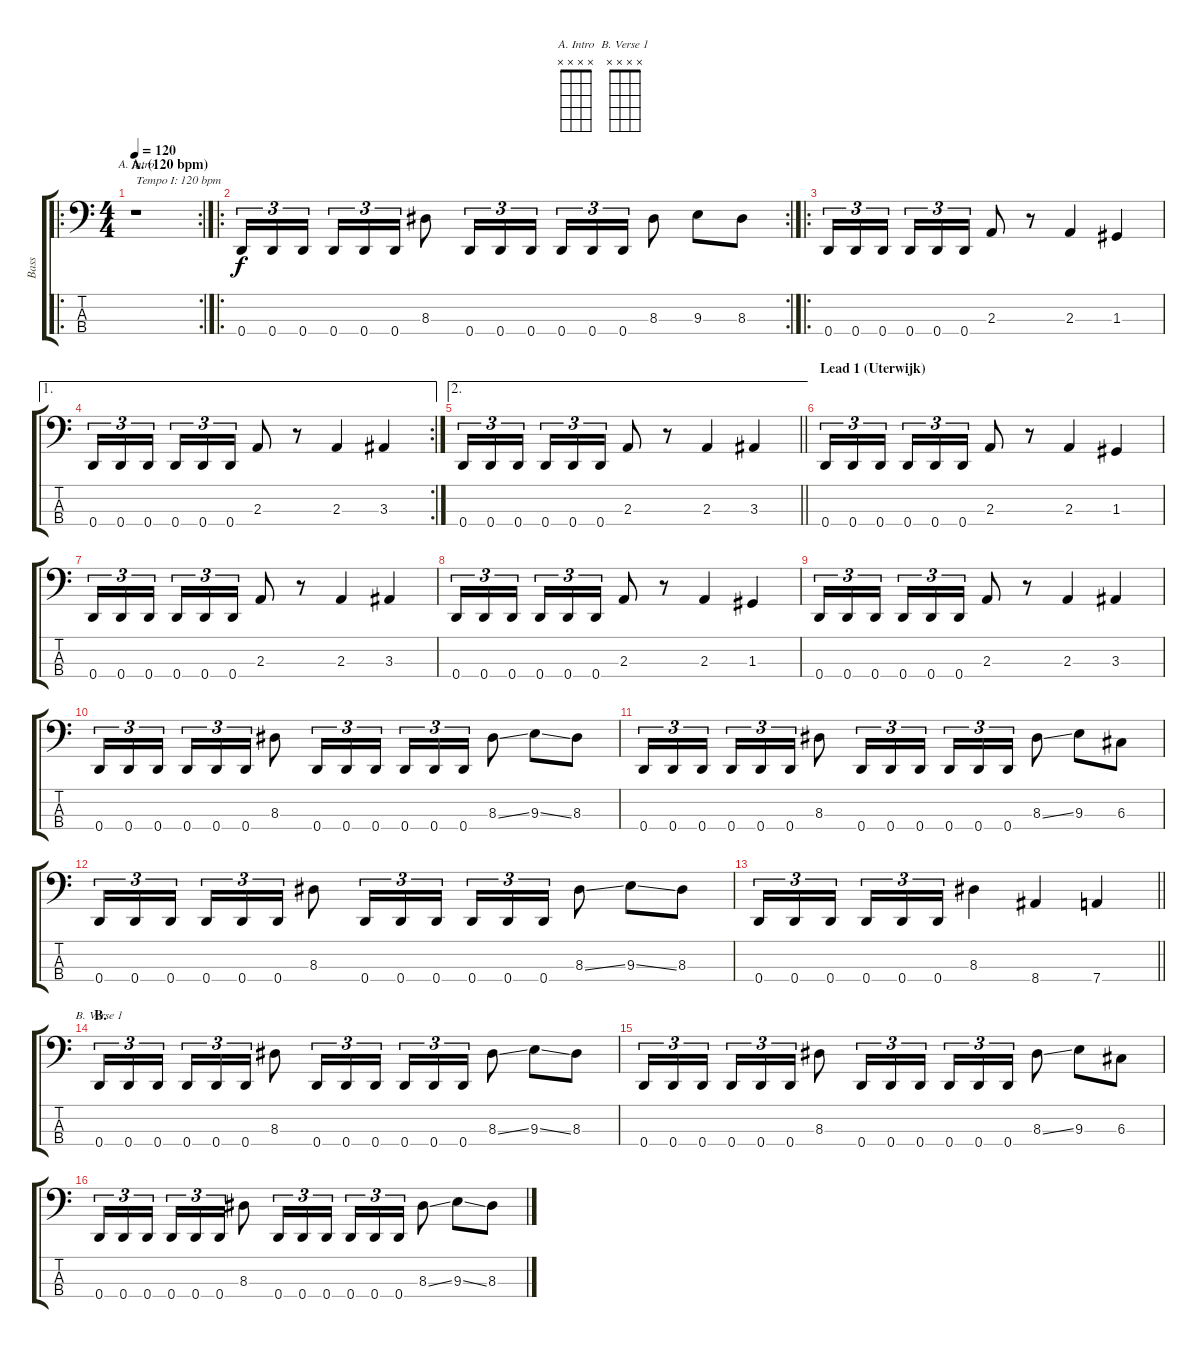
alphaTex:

\track ("Bass " "Bass ") {instrument electricbassfinger}
\staff {score tabs}
\tuning (F2 C2 G1 D1) {hide}
\chord ("A. Intro" x x x x)
\chord ("B. Verse 1" x x x x)
\ro
\rc 2
\ts (4 4)
\section ("" "A. (120 bpm)")
\tempo 120
\clef f4
\ks c
r.1{ch "A. Intro" txt "Tempo I: 120 bpm " dy f instrument electricbassfinger} |
\ro
\rc 2
0.4.16{tu (3 2)} 0.4.16{tu (3 2)} 0.4.16{tu (3 2) beam splitsecondary} 0.4.16{tu (3 2)} 0.4.16{tu (3 2)} 0.4.16{tu (3 2)} 8.3.8 0.4.16{tu (3 2)} 0.4.16{tu (3 2)} 0.4.16{tu (3 2)} 0.4.16{tu (3 2)} 0.4.16{tu (3 2)} 0.4.16{tu (3 2)} 8.3.8 9.3.8 8.3.8 |
\ro
0.4.16{tu (3 2)} 0.4.16{tu (3 2)} 0.4.16{tu (3 2) beam splitsecondary} 0.4.16{tu (3 2)} 0.4.16{tu (3 2)} 0.4.16{tu (3 2)} 2.3.8 r.8 2.3.4 1.3.4 |
\ae 1
\rc 2
0.4.16{tu (3 2)} 0.4.16{tu (3 2)} 0.4.16{tu (3 2) beam splitsecondary} 0.4.16{tu (3 2)} 0.4.16{tu (3 2)} 0.4.16{tu (3 2)} 2.3.8 r.8 2.3.4 3.3.4 |
\ae 2
\barLineRight lightlight
0.4.16{tu (3 2)} 0.4.16{tu (3 2)} 0.4.16{tu (3 2) beam splitsecondary} 0.4.16{tu (3 2)} 0.4.16{tu (3 2)} 0.4.16{tu (3 2)} 2.3.8 r.8 2.3.4 3.3.4 |
\section ("" "Lead 1 (Uterwijk)")
0.4.16{tu (3 2)} 0.4.16{tu (3 2)} 0.4.16{tu (3 2) beam splitsecondary} 0.4.16{tu (3 2)} 0.4.16{tu (3 2)} 0.4.16{tu (3 2)} 2.3.8 r.8 2.3.4 1.3.4 |
0.4.16{tu (3 2)} 0.4.16{tu (3 2)} 0.4.16{tu (3 2) beam splitsecondary} 0.4.16{tu (3 2)} 0.4.16{tu (3 2)} 0.4.16{tu (3 2)} 2.3.8 r.8 2.3.4 3.3.4 |
0.4.16{tu (3 2)} 0.4.16{tu (3 2)} 0.4.16{tu (3 2) beam splitsecondary} 0.4.16{tu (3 2)} 0.4.16{tu (3 2)} 0.4.16{tu (3 2)} 2.3.8 r.8 2.3.4 1.3.4 |
0.4.16{tu (3 2)} 0.4.16{tu (3 2)} 0.4.16{tu (3 2) beam splitsecondary} 0.4.16{tu (3 2)} 0.4.16{tu (3 2)} 0.4.16{tu (3 2)} 2.3.8 r.8 2.3.4 3.3.4 |
0.4.16{tu (3 2)} 0.4.16{tu (3 2)} 0.4.16{tu (3 2) beam splitsecondary} 0.4.16{tu (3 2)} 0.4.16{tu (3 2)} 0.4.16{tu (3 2)} 8.3.8 0.4.16{tu (3 2)} 0.4.16{tu (3 2)} 0.4.16{tu (3 2)} 0.4.16{tu (3 2)} 0.4.16{tu (3 2)} 0.4.16{tu (3 2)} 8.3{ss}.8 9.3{ss}.8 8.3.8 |
0.4.16{tu (3 2)} 0.4.16{tu (3 2)} 0.4.16{tu (3 2) beam splitsecondary} 0.4.16{tu (3 2)} 0.4.16{tu (3 2)} 0.4.16{tu (3 2)} 8.3.8 0.4.16{tu (3 2)} 0.4.16{tu (3 2)} 0.4.16{tu (3 2)} 0.4.16{tu (3 2)} 0.4.16{tu (3 2)} 0.4.16{tu (3 2)} 8.3{ss}.8 9.3.8 6.3.8 |
0.4.16{tu (3 2)} 0.4.16{tu (3 2)} 0.4.16{tu (3 2) beam splitsecondary} 0.4.16{tu (3 2)} 0.4.16{tu (3 2)} 0.4.16{tu (3 2)} 8.3.8 0.4.16{tu (3 2)} 0.4.16{tu (3 2)} 0.4.16{tu (3 2)} 0.4.16{tu (3 2)} 0.4.16{tu (3 2)} 0.4.16{tu (3 2)} 8.3{ss}.8 9.3{ss}.8 8.3.8 |
\barLineRight lightlight
0.4.16{tu (3 2)} 0.4.16{tu (3 2)} 0.4.16{tu (3 2) beam splitsecondary} 0.4.16{tu (3 2)} 0.4.16{tu (3 2)} 0.4.16{tu (3 2)} 8.3.4 8.4.4 7.4.4 |
\section ("" "B.")
0.4.16{tu (3 2) ch "B. Verse 1"} 0.4.16{tu (3 2)} 0.4.16{tu (3 2) beam splitsecondary} 0.4.16{tu (3 2)} 0.4.16{tu (3 2)} 0.4.16{tu (3 2)} 8.3.8 0.4.16{tu (3 2)} 0.4.16{tu (3 2)} 0.4.16{tu (3 2)} 0.4.16{tu (3 2)} 0.4.16{tu (3 2)} 0.4.16{tu (3 2)} 8.3{ss}.8 9.3{ss}.8 8.3.8 |
0.4.16{tu (3 2)} 0.4.16{tu (3 2)} 0.4.16{tu (3 2) beam splitsecondary} 0.4.16{tu (3 2)} 0.4.16{tu (3 2)} 0.4.16{tu (3 2)} 8.3.8 0.4.16{tu (3 2)} 0.4.16{tu (3 2)} 0.4.16{tu (3 2)} 0.4.16{tu (3 2)} 0.4.16{tu (3 2)} 0.4.16{tu (3 2)} 8.3{ss}.8 9.3.8 6.3.8 |
0.4.16{tu (3 2)} 0.4.16{tu (3 2)} 0.4.16{tu (3 2) beam splitsecondary} 0.4.16{tu (3 2)} 0.4.16{tu (3 2)} 0.4.16{tu (3 2)} 8.3.8 0.4.16{tu (3 2)} 0.4.16{tu (3 2)} 0.4.16{tu (3 2)} 0.4.16{tu (3 2)} 0.4.16{tu (3 2)} 0.4.16{tu (3 2)} 8.3{ss}.8 9.3{ss}.8 8.3.8
